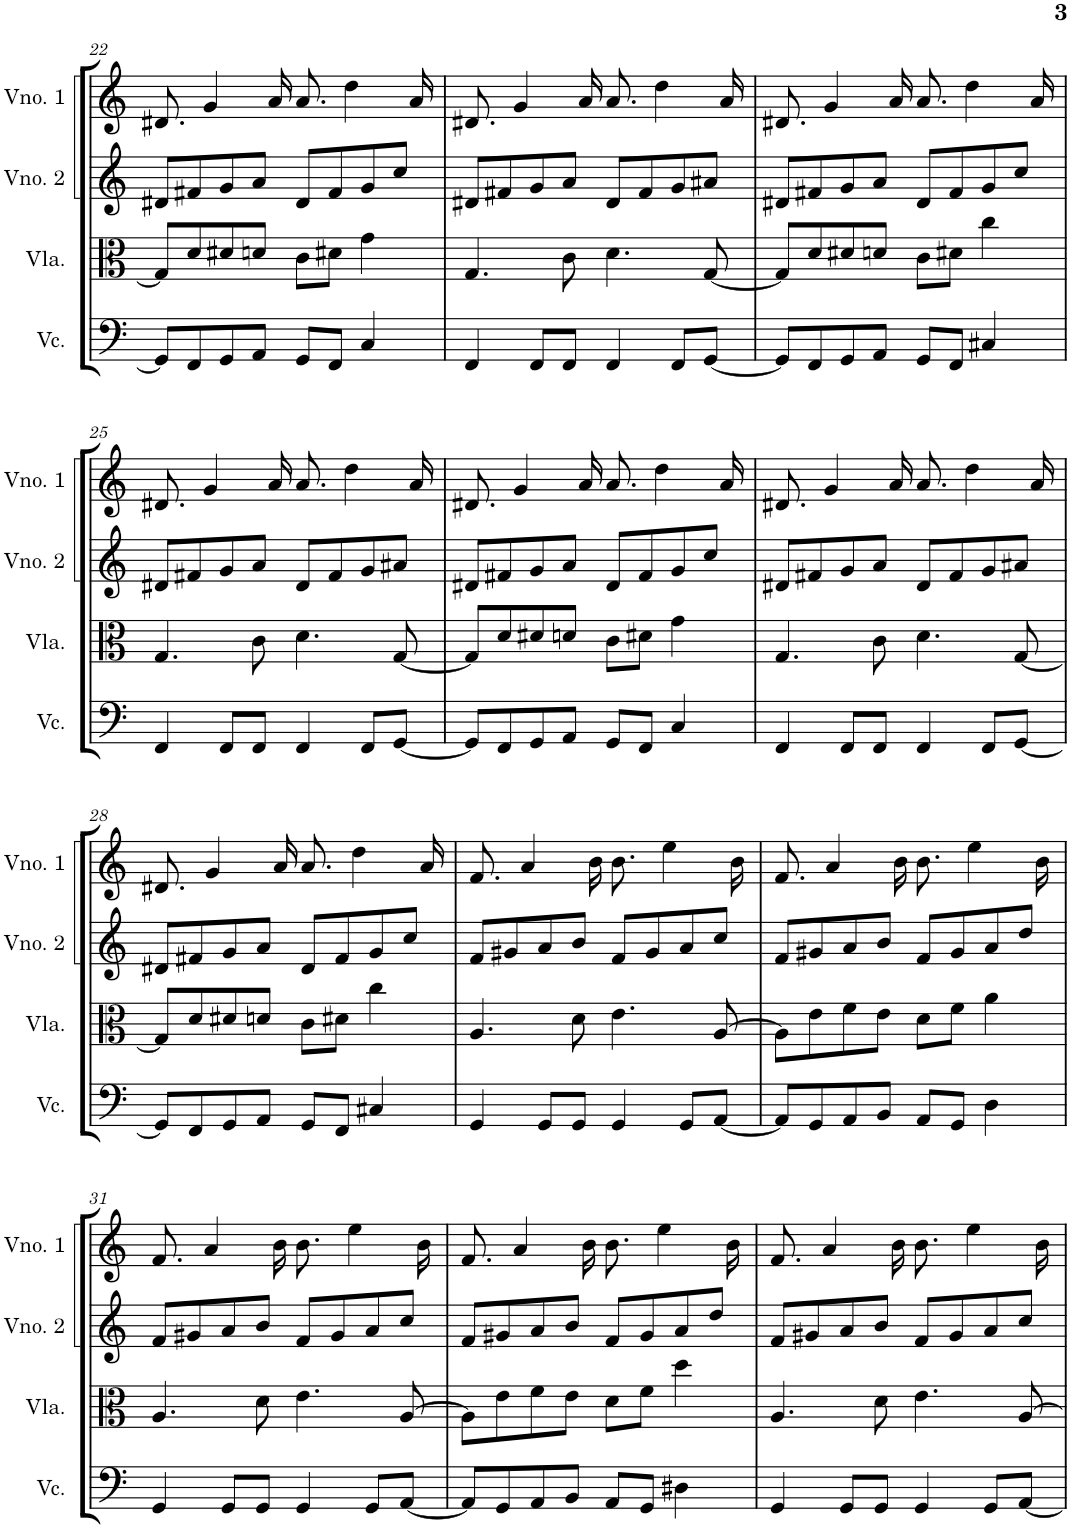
**kern	**kern	**kern	**kern
*part4	*part3	*part2	*part1
*staff4	*staff3	*staff2	*staff1
*I"Violoncelo	*I"Viola	*I"Violino 2	*I"Violino 1
*I'Vc.	*I'Vla.	*I'Vno. 2	*I'Vno. 1
!!LO:PB:g=z
*clefF4	*clefC3	*clefG2	*clefG2
*k[]	*k[]	*k[]	*k[]
*M4/4	*M4/4	*M4/4	*M4/4
=22	=22	=22	=22
8GG/L]	8G/L]	8d#X/L	8.d#X/
8FF/	8d/	8f#X/	.
.	.	.	4g/
8GG/	8d#X/	8g/	.
8AA/J	8dn/J	8a/J	.
.	.	.	16a/
8GG/L	8c\L	8d#/L	8.a/
8FF/J	8d#X\J	8f#/	.
.	.	.	4dd\
4C/	4g\	8g/	.
.	.	8cc/J	.
.	.	.	16a/
=23	=23	=23	=23
4FF/	4.G/	8d#X/L	8.d#X/
.	.	8f#X/	.
.	.	.	4g/
8FF/L	.	8g/	.
8FF/J	8c\	8a/J	.
.	.	.	16a/
4FF/	4.d\	8d#/L	8.a/
.	.	8f#/	.
.	.	.	4dd\
8FF/L	.	8g/	.
[8GG/J	[8G/	8a#X/J	.
.	.	.	16a/
=24	=24	=24	=24
8GG/L]	8G/L]	8d#X/L	8.d#X/
8FF/	8d/	8f#X/	.
.	.	.	4g/
8GG/	8d#X/	8g/	.
8AA/J	8dn/J	8a/J	.
.	.	.	16a/
8GG/L	8c\L	8d#/L	8.a/
8FF/J	8d#X\J	8f#/	.
.	.	.	4dd\
4C#X/	4cc\	8g/	.
.	.	8cc/J	.
.	.	.	16a/
!!LO:LB:g=z
=25	=25	=25	=25
4FF/	4.G/	8d#X/L	8.d#X/
.	.	8f#X/	.
.	.	.	4g/
8FF/L	.	8g/	.
8FF/J	8c\	8a/J	.
.	.	.	16a/
4FF/	4.d\	8d#/L	8.a/
.	.	8f#/	.
.	.	.	4dd\
8FF/L	.	8g/	.
[8GG/J	[8G/	8a#X/J	.
.	.	.	16a/
=26	=26	=26	=26
8GG/L]	8G/L]	8d#X/L	8.d#X/
8FF/	8d/	8f#X/	.
.	.	.	4g/
8GG/	8d#X/	8g/	.
8AA/J	8dn/J	8a/J	.
.	.	.	16a/
8GG/L	8c\L	8d#/L	8.a/
8FF/J	8d#X\J	8f#/	.
.	.	.	4dd\
4C/	4g\	8g/	.
.	.	8cc/J	.
.	.	.	16a/
=27	=27	=27	=27
4FF/	4.G/	8d#X/L	8.d#X/
.	.	8f#X/	.
.	.	.	4g/
8FF/L	.	8g/	.
8FF/J	8c\	8a/J	.
.	.	.	16a/
4FF/	4.d\	8d#/L	8.a/
.	.	8f#/	.
.	.	.	4dd\
8FF/L	.	8g/	.
[8GG/J	[8G/	8a#X/J	.
.	.	.	16a/
!!LO:LB:g=z
=28	=28	=28	=28
8GG/L]	8G/L]	8d#X/L	8.d#X/
8FF/	8d/	8f#X/	.
.	.	.	4g/
8GG/	8d#X/	8g/	.
8AA/J	8dn/J	8a/J	.
.	.	.	16a/
8GG/L	8c\L	8d#/L	8.a/
8FF/J	8d#X\J	8f#/	.
.	.	.	4dd\
4C#X/	4cc\	8g/	.
.	.	8cc/J	.
.	.	.	16a/
=29	=29	=29	=29
4GG/	4.A/	8f/L	8.f/
.	.	8g#X/	.
.	.	.	4a/
8GG/L	.	8a/	.
8GG/J	8d\	8b/J	.
.	.	.	16b\
4GG/	4.e\	8f/L	8.b\
.	.	8g#/	.
.	.	.	4ee\
8GG/L	.	8a/	.
[8AA/J	[8A/	8cc/J	.
.	.	.	16b\
=30	=30	=30	=30
8AA/L]	8A\L]	8f/L	8.f/
8GG/	8e\	8g#X/	.
.	.	.	4a/
8AA/	8f\	8a/	.
8BB/J	8e\J	8b/J	.
.	.	.	16b\
8AA/L	8d\L	8f/L	8.b\
8GG/J	8f\J	8g#/	.
.	.	.	4ee\
4D\	4a\	8a/	.
.	.	8dd/J	.
.	.	.	16b\
!!LO:LB:g=z
=31	=31	=31	=31
4GG/	4.A/	8f/L	8.f/
.	.	8g#X/	.
.	.	.	4a/
8GG/L	.	8a/	.
8GG/J	8d\	8b/J	.
.	.	.	16b\
4GG/	4.e\	8f/L	8.b\
.	.	8g#/	.
.	.	.	4ee\
8GG/L	.	8a/	.
[8AA/J	[8A/	8cc/J	.
.	.	.	16b\
=32	=32	=32	=32
8AA/L]	8A\L]	8f/L	8.f/
8GG/	8e\	8g#X/	.
.	.	.	4a/
8AA/	8f\	8a/	.
8BB/J	8e\J	8b/J	.
.	.	.	16b\
8AA/L	8d\L	8f/L	8.b\
8GG/J	8f\J	8g#/	.
.	.	.	4ee\
4D#X\	4dd\	8a/	.
.	.	8dd/J	.
.	.	.	16b\
=33	=33	=33	=33
4GG/	4.A/	8f/L	8.f/
.	.	8g#X/	.
.	.	.	4a/
8GG/L	.	8a/	.
8GG/J	8d\	8b/J	.
.	.	.	16b\
4GG/	4.e\	8f/L	8.b\
.	.	8g#/	.
.	.	.	4ee\
8GG/L	.	8a/	.
[8AA/J	[8A/	8cc/J	.
.	.	.	16b\
=	=	=	=
*-	*-	*-	*-
